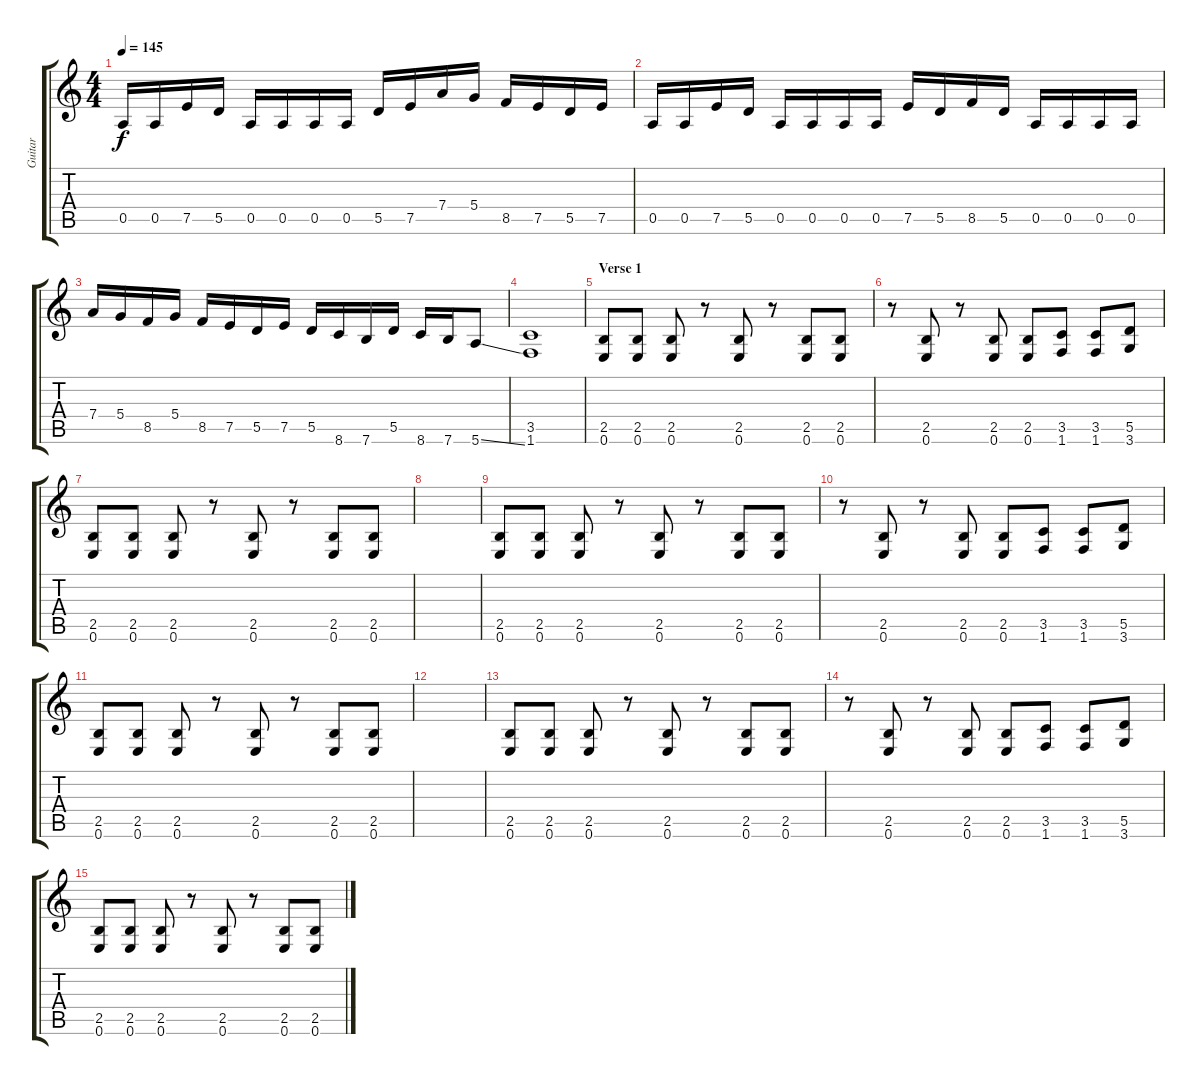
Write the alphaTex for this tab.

\track ("Guitar" "Guitar") {instrument overdrivenguitar}
\staff {score tabs}
\tuning (E4 B3 G3 D3 A2 E2) {hide}
\ts (4 4)
\tempo 145
\clef g2
\ks c
0.5.16{dy f} 0.5.16 7.5.16 5.5.16 0.5.16 0.5.16 0.5.16 0.5.16 5.5.16 7.5.16 7.4.16 5.4.16 8.5.16 7.5.16 5.5.16 7.5.16 |
0.5.16 0.5.16 7.5.16 5.5.16 0.5.16 0.5.16 0.5.16 0.5.16 7.5.16 5.5.16 8.5.16 5.5.16 0.5.16 0.5.16 0.5.16 0.5.16 |
7.4.16 5.4.16 8.5.16 5.4.16 8.5.16 7.5.16 5.5.16 7.5.16 5.5.16 8.6.16 7.6.16 5.5.16 8.6.16 7.6.16 5.6{ss}.8 |
(3.5 1.6).1 |
\section ("" "Verse 1")
(2.5 0.6).8 (2.5 0.6).8 (2.5 0.6).8 r.8 (2.5 0.6).8 r.8 (2.5 0.6).8 (2.5 0.6).8 |
r.8 (2.5 0.6).8 r.8 (2.5 0.6).8 (2.5 0.6).8 (3.5 1.6).8 (3.5 1.6).8 (5.5 3.6).8 |
(2.5 0.6).8 (2.5 0.6).8 (2.5 0.6).8 r.8 (2.5 0.6).8 r.8 (2.5 0.6).8 (2.5 0.6).8 |
|
(2.5 0.6).8 (2.5 0.6).8 (2.5 0.6).8 r.8 (2.5 0.6).8 r.8 (2.5 0.6).8 (2.5 0.6).8 |
r.8 (2.5 0.6).8 r.8 (2.5 0.6).8 (2.5 0.6).8 (3.5 1.6).8 (3.5 1.6).8 (5.5 3.6).8 |
(2.5 0.6).8 (2.5 0.6).8 (2.5 0.6).8 r.8 (2.5 0.6).8 r.8 (2.5 0.6).8 (2.5 0.6).8 |
|
(2.5 0.6).8 (2.5 0.6).8 (2.5 0.6).8 r.8 (2.5 0.6).8 r.8 (2.5 0.6).8 (2.5 0.6).8 |
r.8 (2.5 0.6).8 r.8 (2.5 0.6).8 (2.5 0.6).8 (3.5 1.6).8 (3.5 1.6).8 (5.5 3.6).8 |
(2.5 0.6).8 (2.5 0.6).8 (2.5 0.6).8 r.8 (2.5 0.6).8 r.8 (2.5 0.6).8 (2.5 0.6).8
